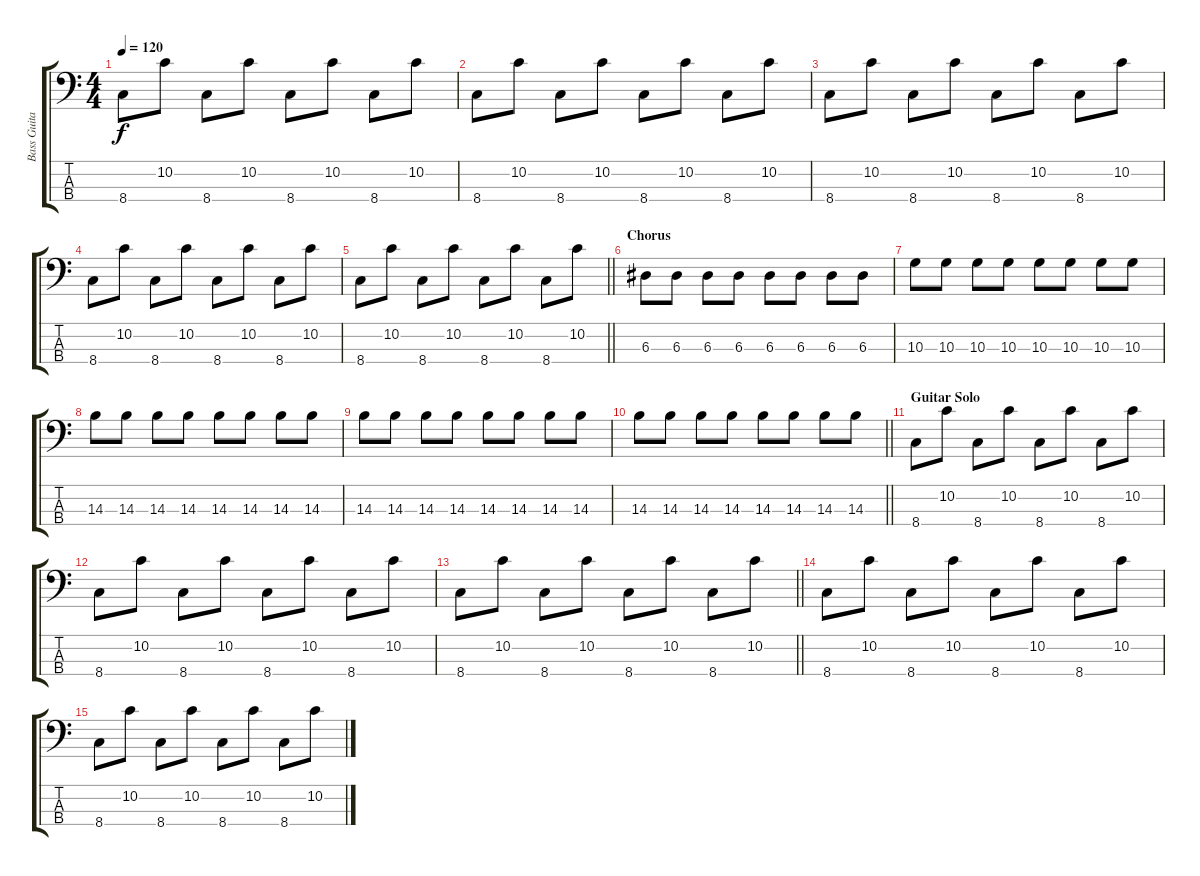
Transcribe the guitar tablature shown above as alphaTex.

\track ("Bass Guitar" "Bass Guita") {instrument electricbasspick}
\staff {score tabs}
\tuning (G2 D2 A1 E1) {hide}
\ts (4 4)
\tempo 120
\clef f4
\ks c
8.4.8{dy f} 10.2.8 8.4.8 10.2.8 8.4.8 10.2.8 8.4.8 10.2.8 |
8.4.8 10.2.8 8.4.8 10.2.8 8.4.8 10.2.8 8.4.8 10.2.8 |
8.4.8 10.2.8 8.4.8 10.2.8 8.4.8 10.2.8 8.4.8 10.2.8 |
8.4.8 10.2.8 8.4.8 10.2.8 8.4.8 10.2.8 8.4.8 10.2.8 |
\barLineRight lightlight
8.4.8 10.2.8 8.4.8 10.2.8 8.4.8 10.2.8 8.4.8 10.2.8 |
\section ("" "Chorus")
6.3.8 6.3.8 6.3.8 6.3.8 6.3.8 6.3.8 6.3.8 6.3.8 |
10.3.8 10.3.8 10.3.8 10.3.8 10.3.8 10.3.8 10.3.8 10.3.8 |
14.3.8 14.3.8 14.3.8 14.3.8 14.3.8 14.3.8 14.3.8 14.3.8 |
14.3.8 14.3.8 14.3.8 14.3.8 14.3.8 14.3.8 14.3.8 14.3.8 |
\barLineRight lightlight
14.3.8 14.3.8 14.3.8 14.3.8 14.3.8 14.3.8 14.3.8 14.3.8 |
\section ("" "Guitar Solo")
8.4.8 10.2.8 8.4.8 10.2.8 8.4.8 10.2.8 8.4.8 10.2.8 |
8.4.8 10.2.8 8.4.8 10.2.8 8.4.8 10.2.8 8.4.8 10.2.8 |
\barLineRight lightlight
8.4.8 10.2.8 8.4.8 10.2.8 8.4.8 10.2.8 8.4.8 10.2.8 |
8.4.8 10.2.8 8.4.8 10.2.8 8.4.8 10.2.8 8.4.8 10.2.8 |
8.4.8 10.2.8 8.4.8 10.2.8 8.4.8 10.2.8 8.4.8 10.2.8
